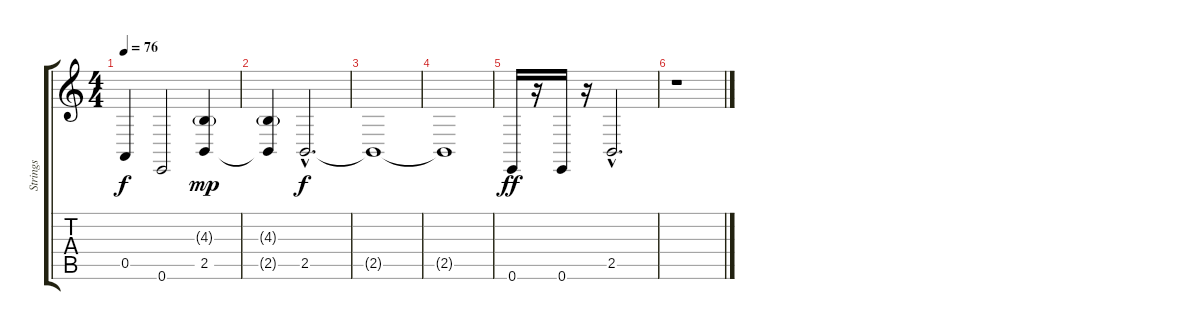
\track ("Strings" "Strings") {instrument stringensemble1}
\staff {score tabs}
\tuning (E4 B3 G3 D3 A2 E2) {hide}
\ts (4 4)
\tempo 76
\clef g2
\ks c
0.5{t}.4{dy f} 0.6.2 (4.3{g} 2.5).4{dy mp} |
(4.3{g} 2.5{t}).4 2.5{hac}.2{d dy f} |
2.5{t}.1 |
2.5{t}.1 |
0.6.16{dy ff} r.16 0.6.16 r.16 2.5{hac}.2{d volume 3} |
r.1
